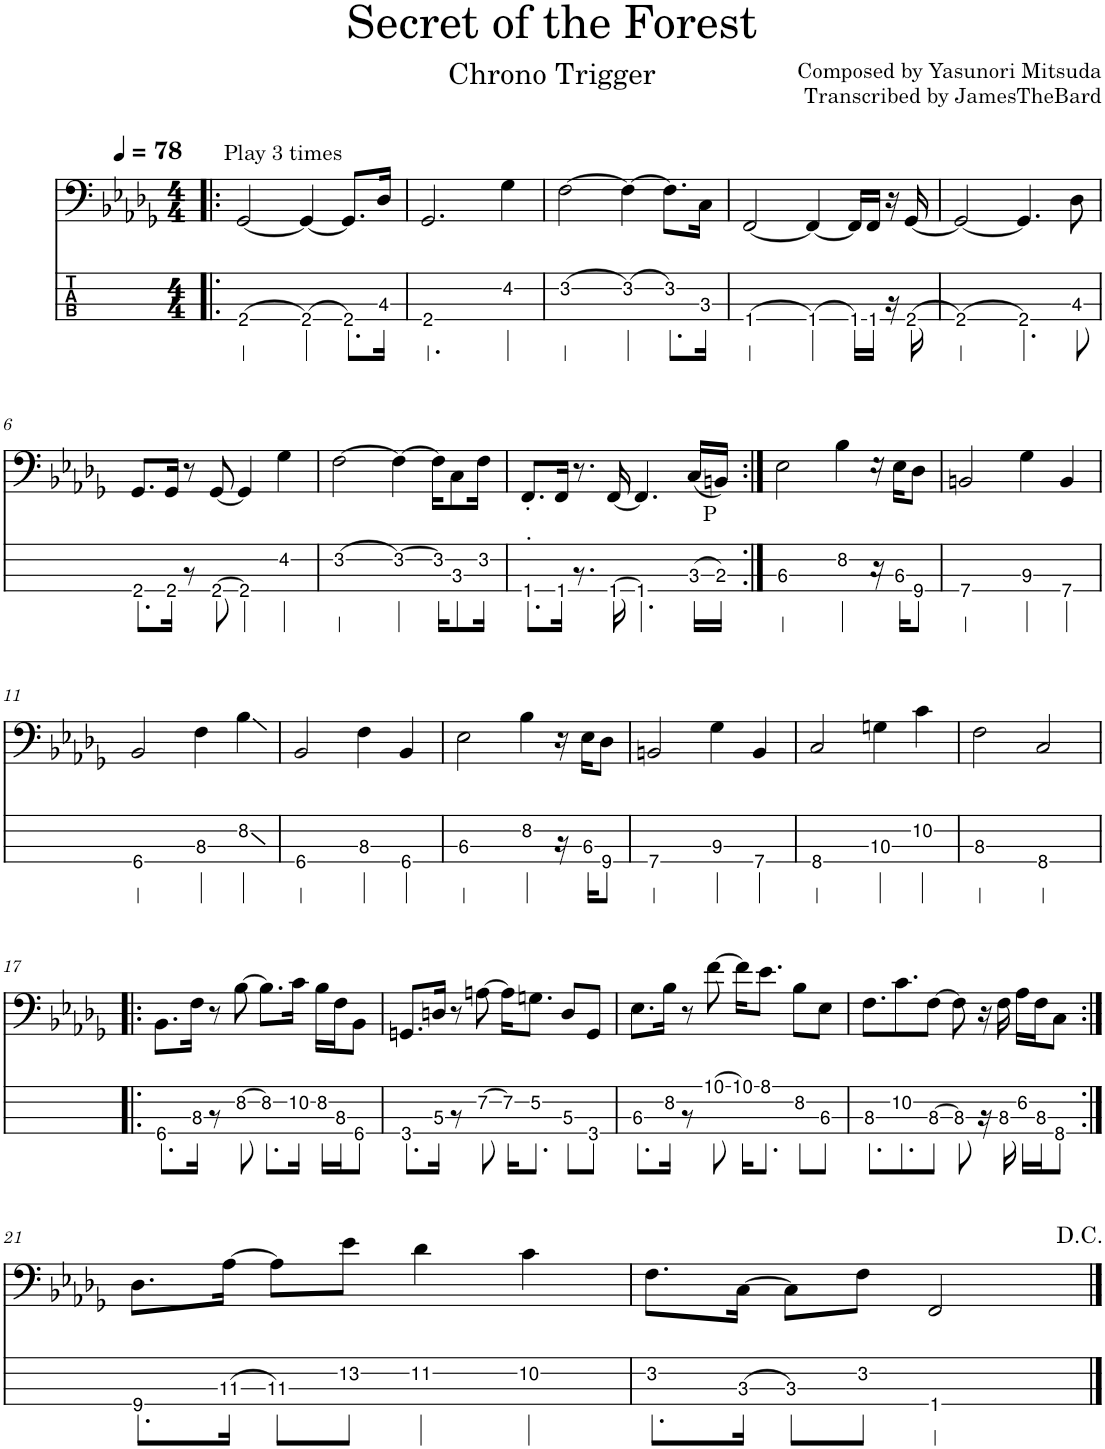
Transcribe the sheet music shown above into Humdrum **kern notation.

**kern	**kern
*part1	*part1
*staff2	*staff1
*I"Bass Guitar	*
*I'B. Guit.	*
*stria4	*
*	*clefF4
*Trd7c12	*Trd7c12
*k[b-e-a-d-g-]	*k[b-e-a-d-g-]
*M4/4	*M4/4
*MM78	*MM78
=1!|:	=1!|:
!	!LO:TX:a:t=Play 3 times
[2GG-\	[2GG-/
4GG-\_	4GG-/_
8.GG-\L]	8.GG-/L]
16D-\Jk	16D-/Jk
=2	=2
2.GG-\	2.GG-/
4G-\	4G-\
=3	=3
[2F\	[2F\
4F\_	4F\_
8.F\L]	8.F\L]
16C\Jk	16C\Jk
=4	=4
[2FF\	[2FF/
4FF\_	4FF/_
16FF\LL]	16FF/LL]
16FF\JJ	16FF/JJ
16r	16r
[16GG-\	[16GG-/
=5	=5
2GG-\_	2GG-/_
4.GG-\]	4.GG-/]
8D-\	8D-\
!!LO:LB:g=z
=6	=6
8.GG-\L	8.GG-/L
16GG-\Jk	16GG-/Jk
8r	8r
[8GG-\	[8GG-/
4GG-\]	4GG-/]
4G-\	4G-\
=7	=7
[2F\	[2F\
4F\_	4F\_
16F\KL]	16F\KL]
8C\	8C\
16F\Jk	16F\Jk
=8	=8
8.FF'\L	8.FF'/L
16FF\Jk	16FF/Jk
8.r	8.r
[16FF\	[16FF/
4.FF\]	4.FF/]
!	!LO:TX:b:t=P
16C\LL	(16C/LL
16BB\JJ	16BBn/JJ)
=9:|!	=9:|!
2E-\	2E-\
4B-\	4B-\
16r	16rE
16E-\KL	16E-\KL
8D-\J	8D-\J
=10	=10
2BB\	2BBn/
4G-\	4G-\
4BB\	4BB/
!!LO:LB:g=z
=11	=11
2BB-\	2BB-/
4F\	4F\
4B-\	4B-\
=12	=12
2BB-\	2BB-/
4F\	4F\
4BB-\	4BB-/
=13	=13
2E-\	2E-\
4B-\	4B-\
16r	16r
16E-\KL	16E-\KL
8D-\J	8D-\J
=14	=14
2BBn\	2BBn/
4G-\	4G-\
4BB\	4BB/
=15	=15
2C\	2C/
4G\	4Gn\
4c\	4c\
=16	=16
2F\	2F\
2C\	2C/
!!LO:LB:g=z
=17!|:	=17!|:
8.BB-\L	8.BB-\L
16F\Jk	16F\Jk
8r	8r
[8B-\	[8B-\
8.B-\L]	8.B-\L]
16c\Jk	16c\Jk
16B-\LL	16B-\LL
16F\J	16F\J
8BB-\J	8BB-\J
=18	=18
8.GG\L	8.GGn/L
16D\Jk	16Dn/Jk
8r	8r
[8A\	[8An\
16A\KL]	16A\KL]
8.G\J	8.Gn\J
8D\L	8D/L
8GG\J	8GG/J
=19	=19
8.E-\L	8.E-\L
16B-\Jk	16B-\Jk
8r	8r
[8f\	[8f\
16f\KL]	16f\KL]
8.e-\J	8.e-\J
8B-\L	8B-\L
8E-\J	8E-\J
=20	=20
8.F\L	8.F\L
8.c\	8.c\
[8F\J	[8F\J
8F\]	8F\]
16r	16r
16F\	16F\
16A-\LL	16A-\LL
16F\J	16F\J
8C\J	8C\J
!!LO:LB:g=z
=21:|!	=21:|!
8.D-\L	8.D-\L
[16A-\Jk	[16A-\Jk
8A-\L]	8A-\L]
8e-\J	8e-\J
4d-\	4d-\
4c\	4c\
=22	=22
8.F\L	8.F\L
[16C\Jk	[16C\Jk
8C\L]	8C\L]
8F\J	8F\J
2FF\	2FF/
==	==
*-	*-
